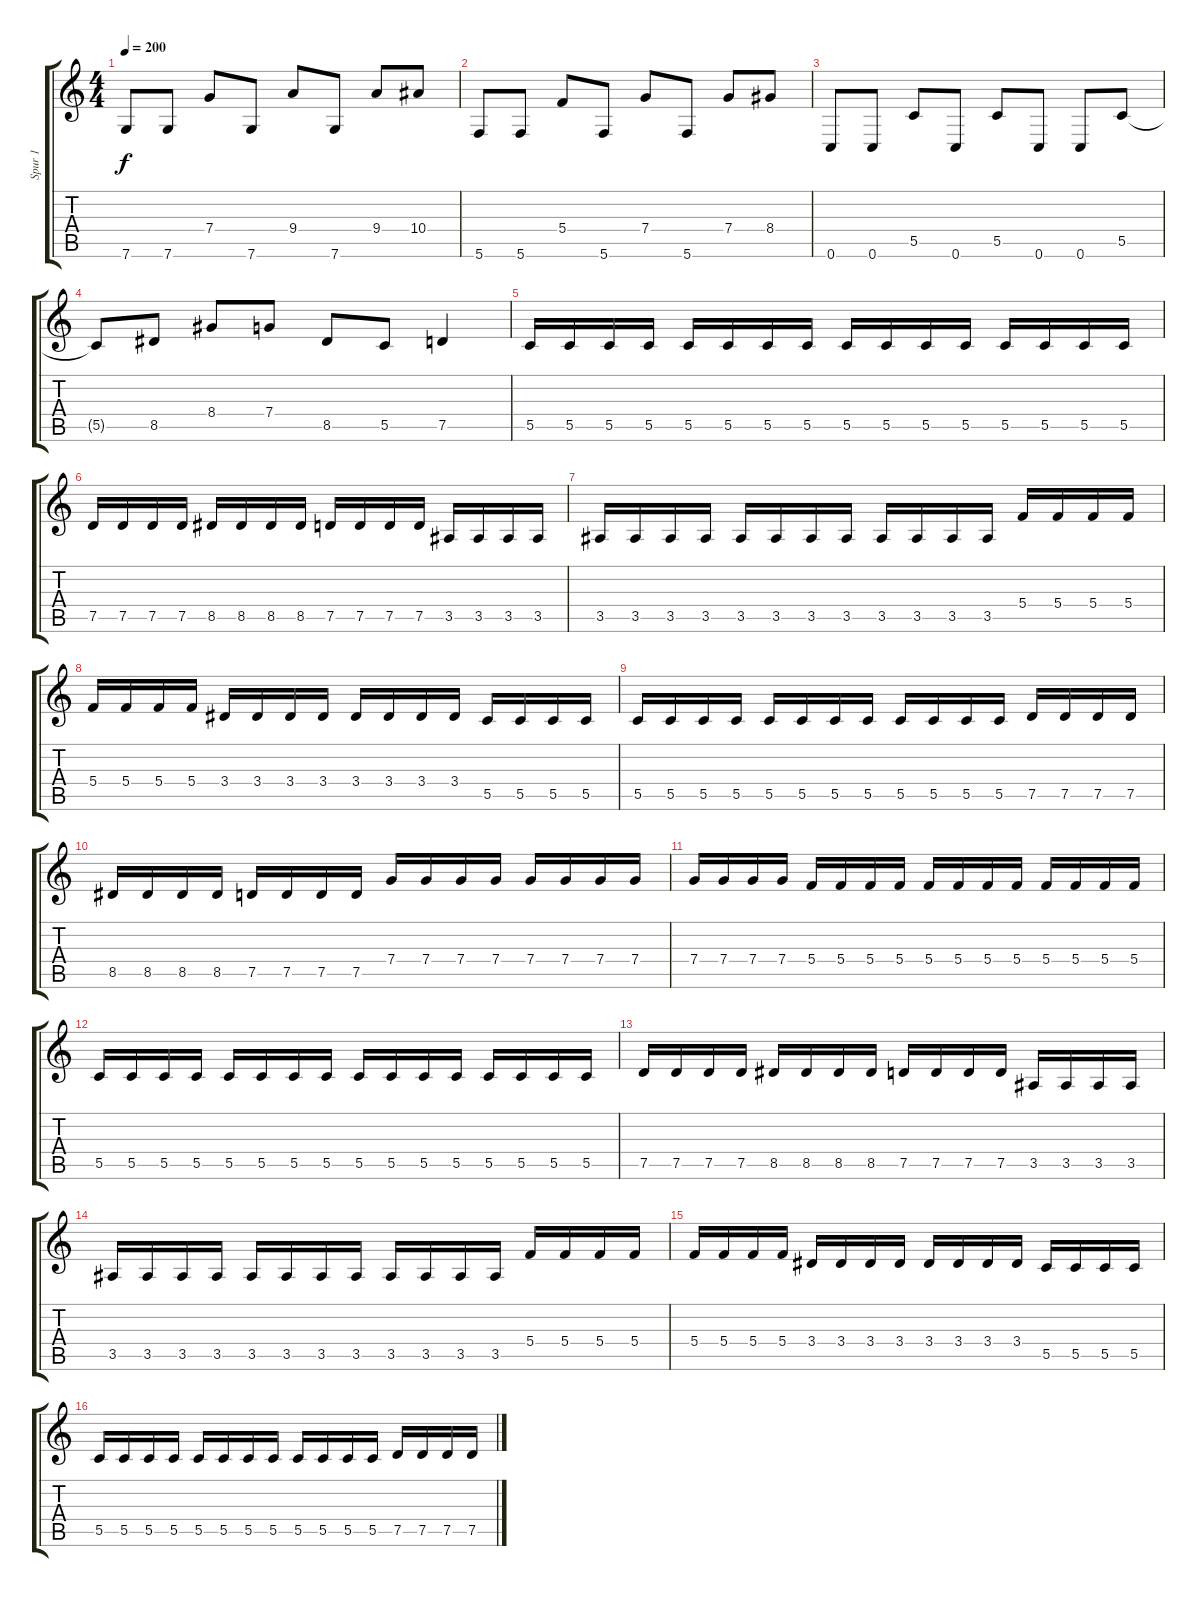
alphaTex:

\track ("Spur 1" "Spur 1") {instrument distortionguitar}
\staff {score tabs}
\tuning (D4 A3 F3 C3 G2 C2) {hide}
\ts (4 4)
\tempo 200
\clef g2
\ks c
7.6.8{dy f} 7.6.8 7.4.8 7.6.8 9.4.8 7.6.8 9.4.8 10.4.8 |
5.6.8 5.6.8 5.4.8 5.6.8 7.4.8 5.6.8 7.4.8 8.4.8 |
0.6.8 0.6.8 5.5.8 0.6.8 5.5.8 0.6.8 0.6.8 5.5.8 |
5.5{t}.8 8.5.8 8.4.8 7.4.8 8.5.8 5.5.8 7.5.4 |
5.5.16 5.5.16 5.5.16 5.5.16 5.5.16 5.5.16 5.5.16 5.5.16 5.5.16 5.5.16 5.5.16 5.5.16 5.5.16 5.5.16 5.5.16 5.5.16 |
7.5.16 7.5.16 7.5.16 7.5.16 8.5.16 8.5.16 8.5.16 8.5.16 7.5.16 7.5.16 7.5.16 7.5.16 3.5.16 3.5.16 3.5.16 3.5.16 |
3.5.16 3.5.16 3.5.16 3.5.16 3.5.16 3.5.16 3.5.16 3.5.16 3.5.16 3.5.16 3.5.16 3.5.16 5.4.16 5.4.16 5.4.16 5.4.16 |
5.4.16 5.4.16 5.4.16 5.4.16 3.4.16 3.4.16 3.4.16 3.4.16 3.4.16 3.4.16 3.4.16 3.4.16 5.5.16 5.5.16 5.5.16 5.5.16 |
5.5.16 5.5.16 5.5.16 5.5.16 5.5.16 5.5.16 5.5.16 5.5.16 5.5.16 5.5.16 5.5.16 5.5.16 7.5.16 7.5.16 7.5.16 7.5.16 |
8.5.16 8.5.16 8.5.16 8.5.16 7.5.16 7.5.16 7.5.16 7.5.16 7.4.16 7.4.16 7.4.16 7.4.16 7.4.16 7.4.16 7.4.16 7.4.16 |
7.4.16 7.4.16 7.4.16 7.4.16 5.4.16 5.4.16 5.4.16 5.4.16 5.4.16 5.4.16 5.4.16 5.4.16 5.4.16 5.4.16 5.4.16 5.4.16 |
5.5.16 5.5.16 5.5.16 5.5.16 5.5.16 5.5.16 5.5.16 5.5.16 5.5.16 5.5.16 5.5.16 5.5.16 5.5.16 5.5.16 5.5.16 5.5.16 |
7.5.16 7.5.16 7.5.16 7.5.16 8.5.16 8.5.16 8.5.16 8.5.16 7.5.16 7.5.16 7.5.16 7.5.16 3.5.16 3.5.16 3.5.16 3.5.16 |
3.5.16 3.5.16 3.5.16 3.5.16 3.5.16 3.5.16 3.5.16 3.5.16 3.5.16 3.5.16 3.5.16 3.5.16 5.4.16 5.4.16 5.4.16 5.4.16 |
5.4.16 5.4.16 5.4.16 5.4.16 3.4.16 3.4.16 3.4.16 3.4.16 3.4.16 3.4.16 3.4.16 3.4.16 5.5.16 5.5.16 5.5.16 5.5.16 |
5.5.16 5.5.16 5.5.16 5.5.16 5.5.16 5.5.16 5.5.16 5.5.16 5.5.16 5.5.16 5.5.16 5.5.16 7.5.16 7.5.16 7.5.16 7.5.16
